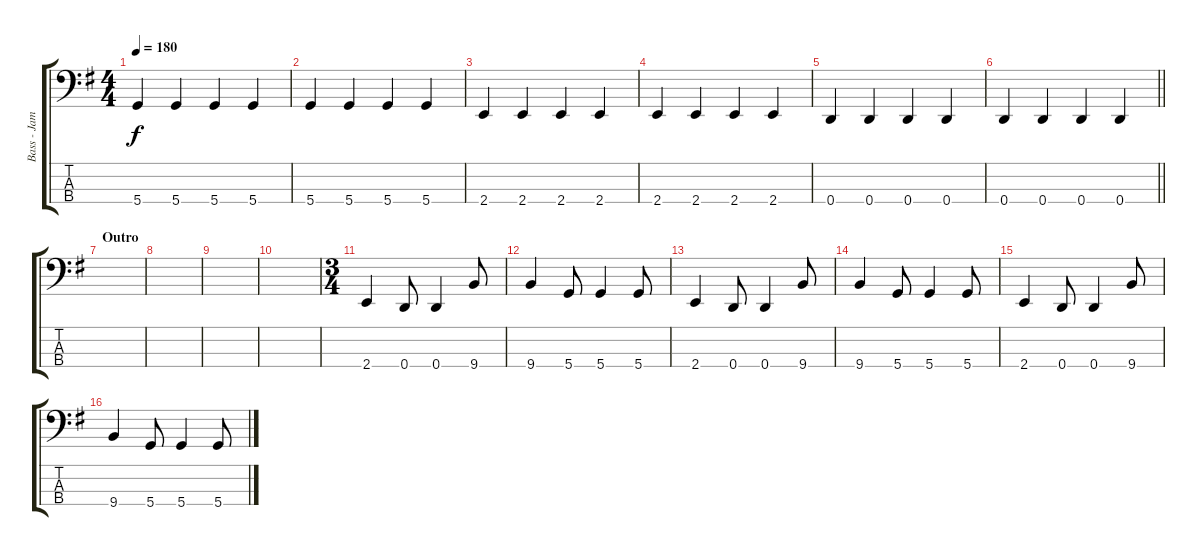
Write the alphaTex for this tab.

\track ("Bass - James Johnston" "Bass - Jam") {instrument electricbassfinger}
\staff {score tabs}
\tuning (G2 D2 A1 D1) {hide}
\ts (4 4)
\tempo 180
\clef f4
\ks eminor
5.4.4{dy f} 5.4.4 5.4.4 5.4.4 |
5.4.4 5.4.4 5.4.4 5.4.4 |
2.4.4 2.4.4 2.4.4 2.4.4 |
2.4.4 2.4.4 2.4.4 2.4.4 |
0.4.4 0.4.4 0.4.4 0.4.4 |
\barLineRight lightlight
0.4.4 0.4.4 0.4.4 0.4.4 |
\section ("" "Outro")
|
|
|
|
\ts (3 4)
2.4.4 0.4.8 0.4.4 9.4.8 |
9.4.4 5.4.8 5.4.4 5.4.8 |
2.4.4 0.4.8 0.4.4 9.4.8 |
9.4.4 5.4.8 5.4.4 5.4.8 |
2.4.4 0.4.8 0.4.4 9.4.8 |
9.4.4 5.4.8 5.4.4 5.4.8
